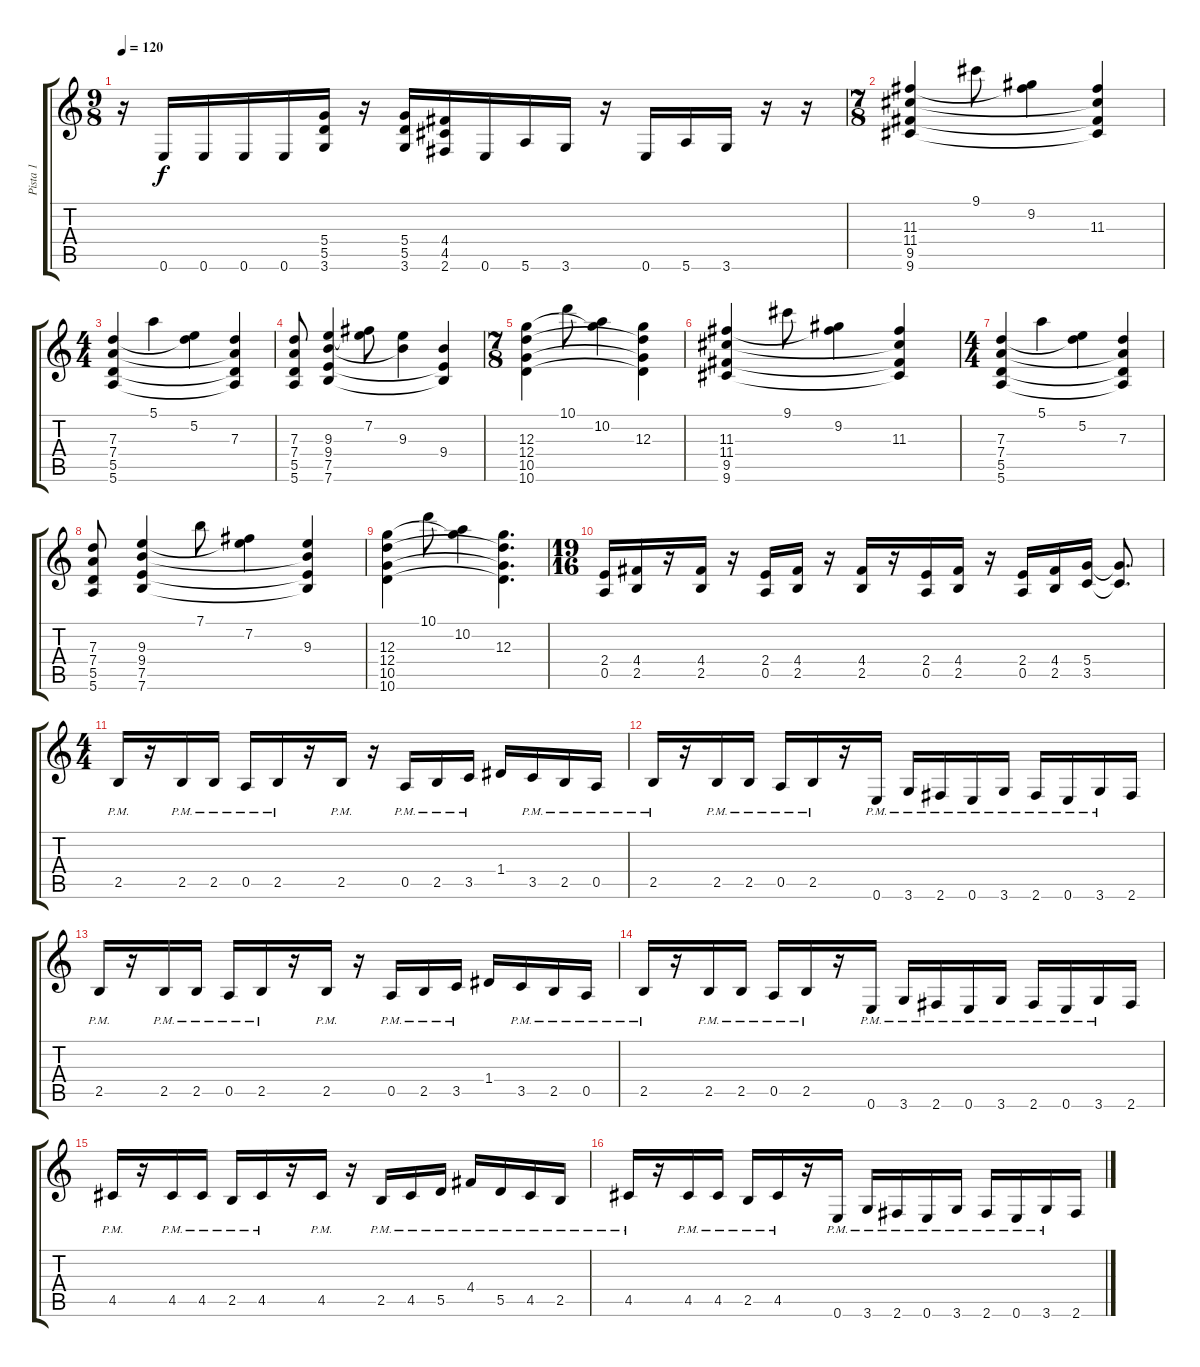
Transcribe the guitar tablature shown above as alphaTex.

\track ("Pista 1" "Pista 1") {instrument distortionguitar}
\staff {score tabs}
\tuning (E4 B3 G3 D3 A2 E2) {hide}
\ts (9 8)
\tempo 120
\clef g2
\ks c
r.16{dy f} 0.6.16 0.6.16 0.6.16 0.6.16 (5.4 5.5 3.6).16 r.16 (5.4 5.5 3.6).16 (4.4 4.5 2.6).16 0.6.16 5.6.16 3.6.16 r.16 0.6.16 5.6.16 3.6.16 r.16 r.16 |
\ts (7 8)
(11.3 11.4 9.5 9.6).4 9.1.8 (9.2 11.3{t}).4 (11.3 11.4{t} 9.5{t} 9.6{t}).4 |
\ts (4 4)
(7.3 7.4 5.5 5.6).4 5.1.4 (5.2 7.3{t}).4 (7.3 7.4{t} 5.5{t} 5.6{t}).4 |
(7.3 7.4 5.5 5.6).8 (9.3 9.4 7.5 7.6).4 (7.2 9.3{t}).8 (9.3 9.4{t}).4 (9.4 7.5{t} 7.6{t}).4 |
\ts (7 8)
(12.3 12.4 10.5 10.6).4 10.1.8 (10.2 12.3{t}).4 (12.3 12.4{t} 10.5{t} 10.6{t}).4 |
(11.3 11.4 9.5 9.6).4 9.1.8 (9.2 11.3{t}).4 (11.3 11.4{t} 9.5{t} 9.6{t}).4 |
\ts (4 4)
(7.3 7.4 5.5 5.6).4 5.1.4 (5.2 7.3{t}).4 (7.3 7.4{t} 5.5{t} 5.6{t}).4 |
(7.3 7.4 5.5 5.6).8 (9.3 9.4 7.5 7.6).4 7.1.8 (7.2 9.3{t}).4 (9.3 9.4{t} 7.5{t} 7.6{t}).4 |
(12.3 12.4 10.5 10.6).4 10.1.8 (10.2 12.3{t}).4 (12.3 12.4{t} 10.5{t} 10.6{t}).4{d} |
\ts (19 16)
(2.4 0.5).16 (4.4 2.5).16 r.16 (4.4 2.5).16 r.16 (2.4 0.5).16 (4.4 2.5).16 r.16 (4.4 2.5).16 r.16 (2.4 0.5).16 (4.4 2.5).16 r.16 (2.4 0.5).16 (4.4 2.5).16 (5.4 3.5).16 (5.4{t} 3.5{t}).8{d} |
\ts (4 4)
2.5{pm}.16 r.16 2.5{pm}.16 2.5{pm}.16 0.5{pm}.16 2.5{pm}.16 r.16 2.5{pm}.16 r.16 0.5{pm}.16 2.5{pm}.16 3.5{pm}.16 1.4.16 3.5{pm}.16 2.5{pm}.16 0.5{pm}.16 |
2.5{pm}.16 r.16 2.5{pm}.16 2.5{pm}.16 0.5{pm}.16 2.5{pm}.16 r.16 0.6{pm}.16 3.6{pm}.16 2.6{pm}.16 0.6{pm}.16 3.6{pm}.16 2.6{pm}.16 0.6{pm}.16 3.6{pm}.16 2.6.16 |
2.5{pm}.16 r.16 2.5{pm}.16 2.5{pm}.16 0.5{pm}.16 2.5{pm}.16 r.16 2.5{pm}.16 r.16 0.5{pm}.16 2.5{pm}.16 3.5{pm}.16 1.4.16 3.5{pm}.16 2.5{pm}.16 0.5{pm}.16 |
2.5{pm}.16 r.16 2.5{pm}.16 2.5{pm}.16 0.5{pm}.16 2.5{pm}.16 r.16 0.6{pm}.16 3.6{pm}.16 2.6{pm}.16 0.6{pm}.16 3.6{pm}.16 2.6{pm}.16 0.6{pm}.16 3.6{pm}.16 2.6.16 |
4.5{pm}.16 r.16 4.5{pm}.16 4.5{pm}.16 2.5{pm}.16 4.5{pm}.16 r.16 4.5{pm}.16 r.16 2.5{pm}.16 4.5{pm}.16 5.5{pm}.16 4.4{pm}.16 5.5{pm}.16 4.5{pm}.16 2.5{pm}.16 |
4.5{pm}.16 r.16 4.5{pm}.16 4.5{pm}.16 2.5{pm}.16 4.5{pm}.16 r.16 0.6{pm}.16 3.6{pm}.16 2.6{pm}.16 0.6{pm}.16 3.6{pm}.16 2.6{pm}.16 0.6{pm}.16 3.6{pm}.16 2.6.16
